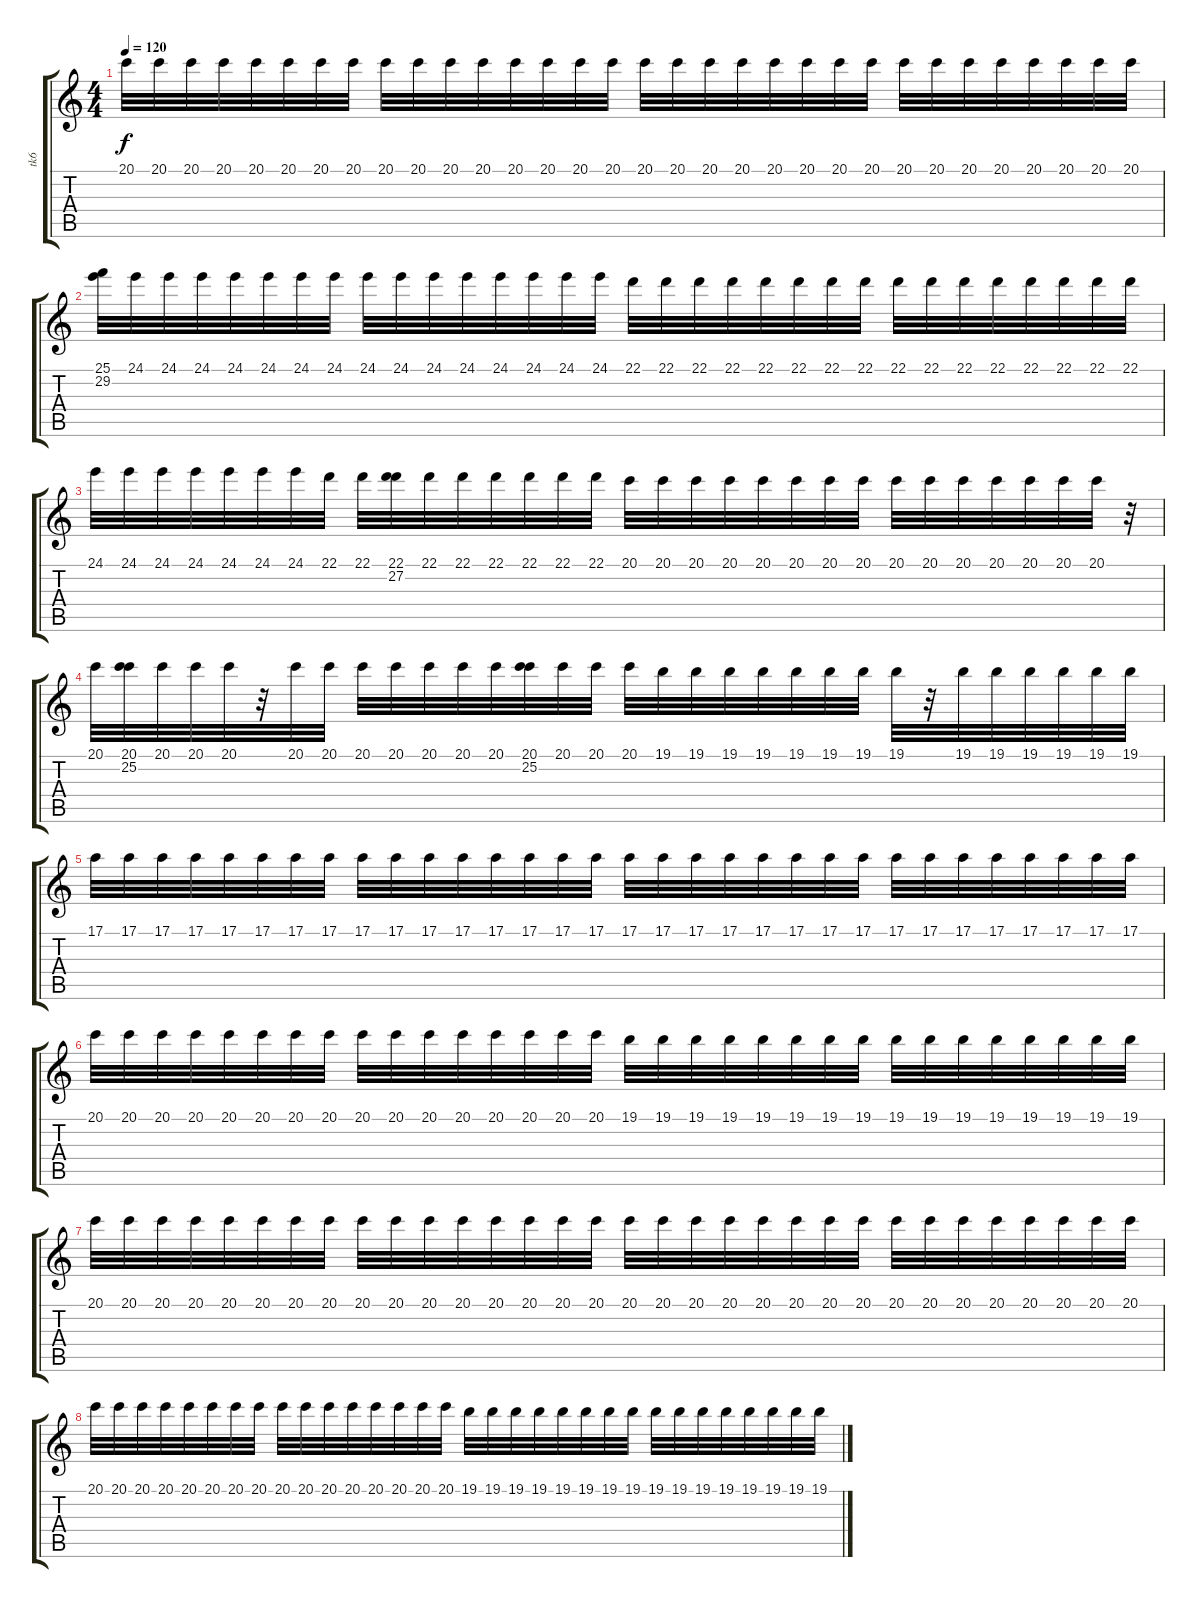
\track ("tk6" "tk6") {instrument electricgrandpiano}
\staff {score tabs}
\tuning (E4 B3 G3 D3 A2 E2) {hide}
\ts (4 4)
\tempo 120
\clef g2
\ks c
20.1.32{dy f} 20.1.32 20.1.32 20.1.32 20.1.32 20.1.32 20.1.32 20.1.32 20.1.32 20.1.32 20.1.32 20.1.32 20.1.32 20.1.32 20.1.32 20.1.32 20.1.32 20.1.32 20.1.32 20.1.32 20.1.32 20.1.32 20.1.32 20.1.32 20.1.32 20.1.32 20.1.32 20.1.32 20.1.32 20.1.32 20.1.32 20.1.32 |
(25.1 29.2).32 24.1.32 24.1.32 24.1.32 24.1.32 24.1.32 24.1.32 24.1.32 24.1.32 24.1.32 24.1.32 24.1.32 24.1.32 24.1.32 24.1.32 24.1.32 22.1.32 22.1.32 22.1.32 22.1.32 22.1.32 22.1.32 22.1.32 22.1.32 22.1.32 22.1.32 22.1.32 22.1.32 22.1.32 22.1.32 22.1.32 22.1.32 |
24.1.32 24.1.32 24.1.32 24.1.32 24.1.32 24.1.32 24.1.32 22.1.32 22.1.32 (22.1 27.2).32 22.1.32 22.1.32 22.1.32 22.1.32 22.1.32 22.1.32 20.1.32 20.1.32 20.1.32 20.1.32 20.1.32 20.1.32 20.1.32 20.1.32 20.1.32 20.1.32 20.1.32 20.1.32 20.1.32 20.1.32 20.1.32 r.32 |
20.1.32 (20.1 25.2).32 20.1.32 20.1.32 20.1.32 r.32 20.1.32 20.1.32 20.1.32 20.1.32 20.1.32 20.1.32 20.1.32 (20.1 25.2).32 20.1.32 20.1.32 20.1.32 19.1.32 19.1.32 19.1.32 19.1.32 19.1.32 19.1.32 19.1.32 19.1.32 r.32 19.1.32 19.1.32 19.1.32 19.1.32 19.1.32 19.1.32 |
17.1.32 17.1.32 17.1.32 17.1.32 17.1.32 17.1.32 17.1.32 17.1.32 17.1.32 17.1.32 17.1.32 17.1.32 17.1.32 17.1.32 17.1.32 17.1.32 17.1.32 17.1.32 17.1.32 17.1.32 17.1.32 17.1.32 17.1.32 17.1.32 17.1.32 17.1.32 17.1.32 17.1.32 17.1.32 17.1.32 17.1.32 17.1.32 |
20.1.32 20.1.32 20.1.32 20.1.32 20.1.32 20.1.32 20.1.32 20.1.32 20.1.32 20.1.32 20.1.32 20.1.32 20.1.32 20.1.32 20.1.32 20.1.32 19.1.32 19.1.32 19.1.32 19.1.32 19.1.32 19.1.32 19.1.32 19.1.32 19.1.32 19.1.32 19.1.32 19.1.32 19.1.32 19.1.32 19.1.32 19.1.32 |
20.1.32 20.1.32 20.1.32 20.1.32 20.1.32 20.1.32 20.1.32 20.1.32 20.1.32 20.1.32 20.1.32 20.1.32 20.1.32 20.1.32 20.1.32 20.1.32 20.1.32 20.1.32 20.1.32 20.1.32 20.1.32 20.1.32 20.1.32 20.1.32 20.1.32 20.1.32 20.1.32 20.1.32 20.1.32 20.1.32 20.1.32 20.1.32 |
20.1.32 20.1.32 20.1.32 20.1.32 20.1.32 20.1.32 20.1.32 20.1.32 20.1.32 20.1.32 20.1.32 20.1.32 20.1.32 20.1.32 20.1.32 20.1.32 19.1.32 19.1.32 19.1.32 19.1.32 19.1.32 19.1.32 19.1.32 19.1.32 19.1.32 19.1.32 19.1.32 19.1.32 19.1.32 19.1.32 19.1.32 19.1.32
